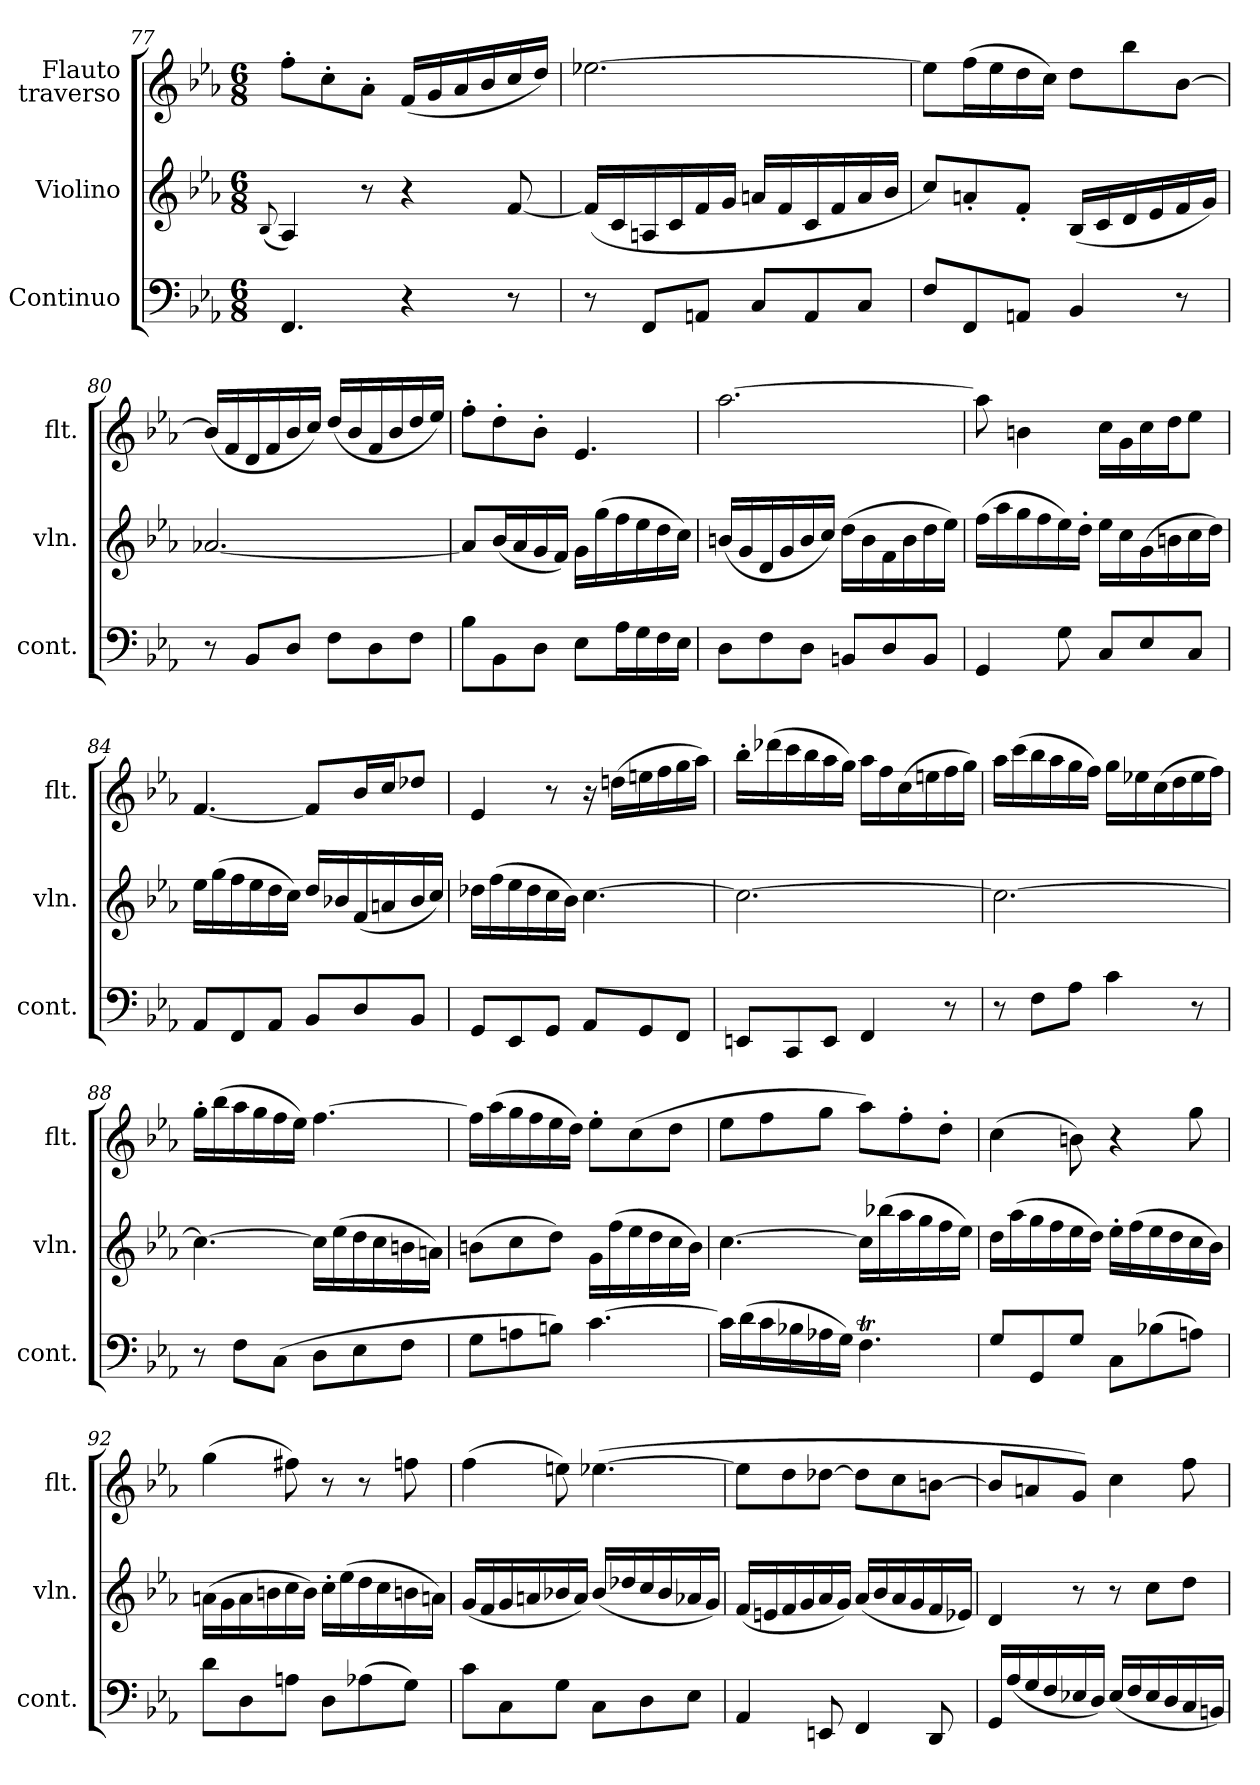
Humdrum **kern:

**kern	**kern	**kern
*part3	*part2	*part1
*staff3	*staff2	*staff1
*I"Continuo	*I"Violino	*I"Flauto\ntraverso
*I'cont.	*I'vln.	*I'flt.
*clefF4	*clefG2	*clefG2
*k[b-e-a-]	*k[b-e-a-]	*k[b-e-a-]
*c:	*c:	*c:
*M6/8	*M6/8	*M6/8
=77	=77	=77
.	(8qqB-/	.
4.FF	4A-)	8ff'L
.	.	8cc'
.	8r	8a-'J
4r	4r	(16fLL
.	.	16g
.	.	16a-
.	.	16b-
8r	[8f	16cc
.	.	16ddJJ)
=78	=78	=78
8r	(16fLL]	[2.ee-X
.	16c	.
8FFL	16An	.
.	16c	.
8AAnJ	16f	.
.	16gJJ	.
8CL	16anLL	.
.	16f	.
8AA	16c	.
.	16f	.
8CJ	16a	.
.	16b-JJ	.
=79	=79	=79
8FL	8ccL)	8ee-L]
8FF	8an'	(16ffL
.	.	16ee-
8AAnJ	8f'J	16dd
.	.	16ccJJ)
4BB-	(16B-LL	8ddL
.	16c	.
.	16d	8bb-
.	16e-	.
8r	16f	[8b-J
.	16gJJ)	.
=80	=80	=80
8r	[2.a-X	(16b-LL]
.	.	16f
8BB-L	.	16d
.	.	16f
8DJ	.	16b-
.	.	16ccJJ)
8FL	.	(16dd/LL
.	.	16b-/
8D	.	16f/
.	.	16b-/
8FJ	.	16dd/
.	.	16ee-/JJ)
=81	=81	=81
8B-L	8a-L]	8ff'L
8BB-	(16b-L	8dd'
.	16a-	.
8DJ	16g	8b-'J
.	16fJJ)	.
8E-L	16gLL	4.e-
.	(16gg	.
16A-L	16ff	.
16G	16ee-	.
16F	16dd	.
16E-JJ	16ccJJ)	.
=82	=82	=82
8DL	(16bnLL	[2.aa-
.	16g	.
8F	16d	.
.	16g	.
8DJ	16b	.
.	16ccJJ)	.
8BBnL	(16ddLL	.
.	16b	.
8D	16f	.
.	16b	.
8BBJ	16dd	.
.	16ee-JJ)	.
=83	=83	=83
4GG	(16ffLL	8aa-]
.	16aa-	.
.	16gg	4bn
.	16ff	.
8G	16ee-)	.
.	16dd'JJ	.
8C/L	16ee-LL	16ccLL
.	16cc	16g
8E-/	(16g	16cc
.	16bn	16ddJ
8C/J	16cc	8ee-J
.	16ddJJ)	.
=84	=84	=84
8AA-L	16ee-LL	[4.f
.	(16gg	.
8FF	16ff	.
.	16ee-	.
8AA-J	16dd	.
.	16ccJJ)	.
8BB-L	16ddLL	8fL]
.	16b-X	.
8D	(16f	16b-L
.	16an	16ccJ
8BB-J	16b-	8dd-XJ
.	16ccJJ)	.
=85	=85	=85
8GGL	16dd-XLL	4e-
.	(16ff	.
8EE-	16ee-	.
.	16dd-	.
8GGJ	16cc	8r
.	16b-JJ)	.
8AA-L	[4.cc	16r
.	.	(16ddnLL
8GG	.	16een
.	.	16ff
8FFJ	.	16gg
.	.	16aa-JJ)
=86	=86	=86
8EEnL	2.cc_	16bb-'LL
.	.	(16ddd-X
8CC	.	16ccc
.	.	16bb-
8EEJ	.	16aa-
.	.	16ggJJ)
4FF	.	16aa-LL
.	.	16ff
.	.	(16cc
.	.	16een
8r	.	16ff
.	.	16ggJJ)
=87	=87	=87
8r	2.cc_	16aa-LL
.	.	(16ccc
8FL	.	16bb-
.	.	16aa-
8A-J	.	16gg
.	.	16ffJJ)
4c	.	16ggLL
.	.	16ee-X
.	.	(16cc
.	.	16dd
8r	.	16ee-
.	.	16ffJJ)
=88	=88	=88
8r	4.cc_	16gg'LL
.	.	(16bb-
8FL	.	16aa-
.	.	16gg
(8CJ	.	16ff
.	.	16ee-JJ)
8DL	16ccLL]	[4.ff
.	(16ee-	.
8E-	16dd	.
.	16cc	.
8FJ	16bn	.
.	16anJJ)	.
=89	=89	=89
8GL	(8bnL	16ffLL]
.	.	(16aa-
8An	8cc	16gg
.	.	16ff
8BnJ)	8ddJ)	16ee-
.	.	16ddJJ)
[4.c	16gLL	8ee-'L
.	(16ff	.
.	16ee-	(8cc
.	16dd	.
.	16cc	8ddJ
.	16bJJ)	.
=90	=90	=90
16cLL]	[4.cc	8ee-L
(16d	.	.
16c	.	8ff
16B-X	.	.
16A-X	.	8ggJ
16GJJ)	.	.
4.FT	16ccLL]	8aa-L)
.	(16bb-X	.
.	16aa-	8ff'
.	16gg	.
.	16ff	8dd'J
.	16ee-JJ)	.
=91	=91	=91
8GL	16ddLL	(4cc
.	(16aa-	.
8GG	16gg	.
.	16ff	.
8GJ	16ee-	8bn)
.	16ddJJ)	.
8CL	16ee-'LL	4r
.	(16ff	.
(8B-X	16ee-	.
.	16dd	.
8AnJ)	16cc	8gg
.	16b-JJ)	.
=92	=92	=92
8dL	(16an\LL	(4gg
.	16g\	.
8D	16a\	.
.	16bn\	.
8AnJ	16cc\	8ff#X)
.	16b\JJ)	.
8DL	16cc'LL	8r
.	(16ee-	.
(8A-X	16dd	8r
.	16cc	.
8GJ)	16bn	8ffn
.	16anJJ)	.
=93	=93	=93
8cL	(16gLL	(4ff
.	16f	.
8C	16g	.
.	16an	.
8GJ	16b-X	8een)
.	16aJJ)	.
8CL	(16b-/LL	([4.ee-X
.	16dd-X/	.
8D	16cc/	.
.	16b-/	.
8E-J	16a-X/	.
.	16g/JJ)	.
=94	=94	=94
4AA-	(16fLL	8ee-L]
.	16en	.
.	16f	8dd
.	16g	.
8EEn	16a-	[8dd-XJ
.	16gJJ)	.
4FF	(16a-LL	8dd-L]
.	16b-	.
.	16a-	8cc
.	16g	.
8DD	16f	[8bnJ
.	16e-XJJ)	.
=95	=95	=95
16GG/LL	4d	8bL]
(16A-/	.	.
16G/	.	8an
16F/	.	.
16E-X/	8r	8gJ)
16D/JJ)	.	.
(16E-/LL	8r	4cc
16F/	.	.
16E-/	8ccL	.
16D/	.	.
16C/	8ddJ	8ff
16BBn/JJ)	.	.
=	=	=
*-	*-	*-
